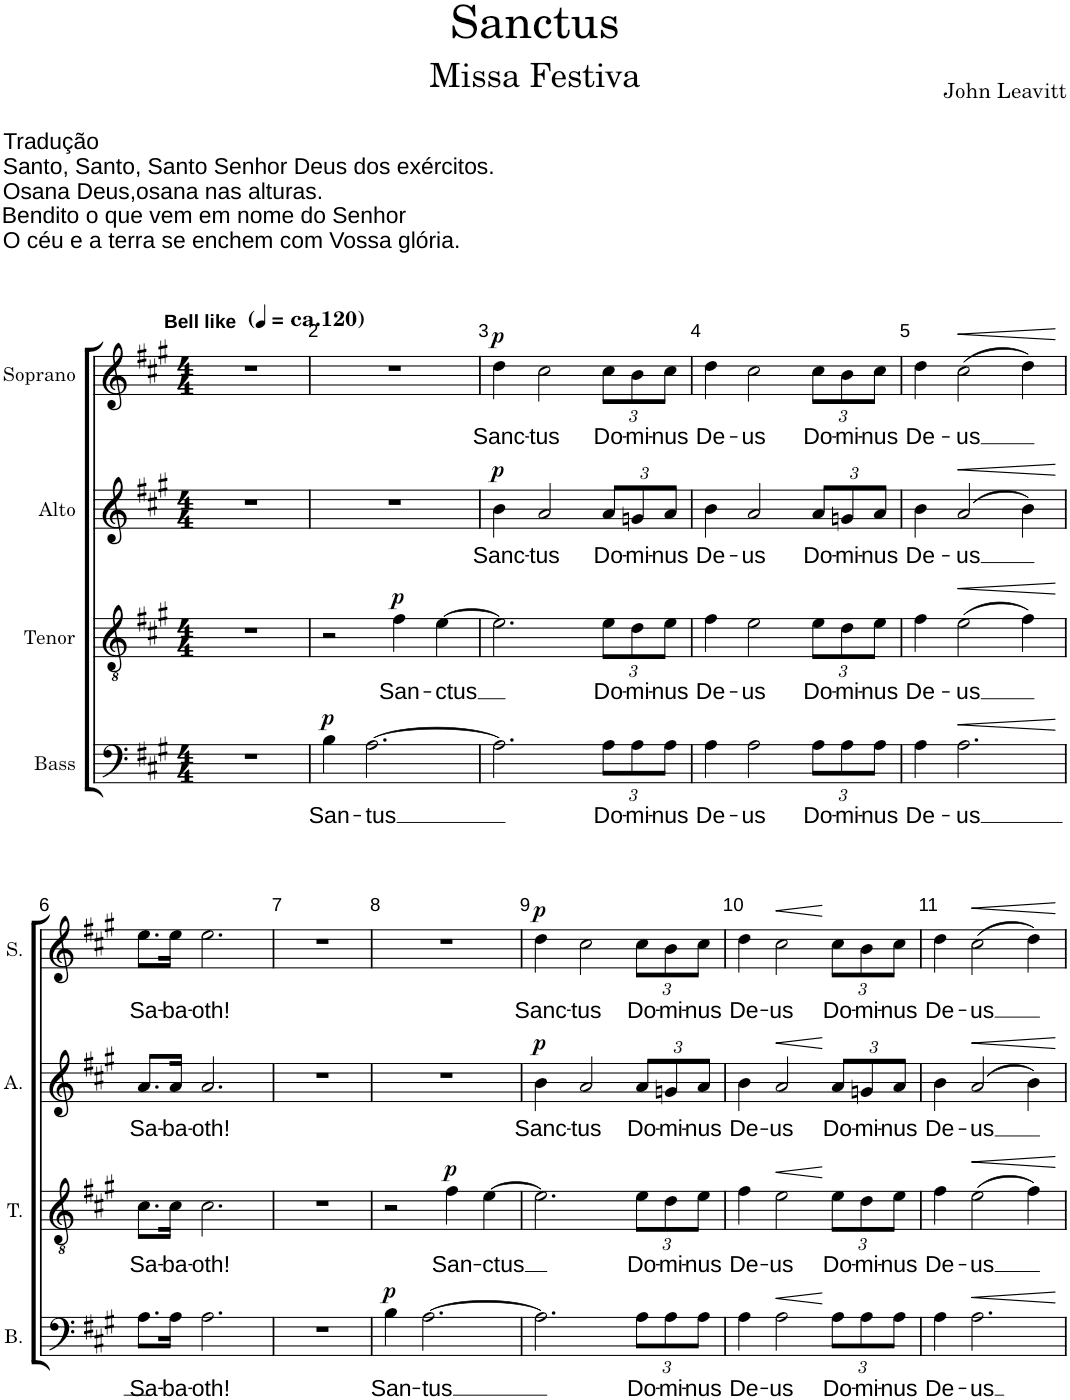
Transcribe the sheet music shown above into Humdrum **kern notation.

**kern	**text	**dynam	**kern	**text	**dynam	**kern	**text	**dynam	**kern	**text	**dynam
*part4	*part4	*part4	*part3	*part3	*part3	*part2	*part2	*part2	*part1	*part1	*part1
*staff4	*staff4	*staff4	*staff3	*staff3	*staff3	*staff2	*staff2	*staff2	*staff1	*staff1	*staff1
*I"Bass	*	*	*I"Tenor	*	*	*I"Alto	*	*	*I"Soprano	*	*
*I'B.	*	*	*I'T.	*	*	*I'A.	*	*	*I'S.	*	*
*clefF4	*	*	*clefGv2	*	*	*clefG2	*	*	*clefG2	*	*
*k[f#c#g#]	*	*	*k[f#c#g#]	*	*	*k[f#c#g#]	*	*	*k[f#c#g#]	*	*
*M4/4	*	*	*M4/4	*	*	*M4/4	*	*	*M4/4	*	*
=1	=1	=1	=1	=1	=1	=1	=1	=1	=1	=1	=1
!	!	!	!	!	!	!	!	!	!LO:TX:a:t=Tradução	!	!
!	!	!	!	!	!	!	!	!	!LO:TX:a:t=Santo, Santo, Santo Senhor Deus dos exércitos.	!	!
!	!	!	!	!	!	!	!	!	!LO:TX:a:t=Osana Deus,osana nas alturas.	!	!
!	!	!	!	!	!	!	!	!	!LO:TX:a:t=Bendito o que vem em nome do Senhor	!	!
!	!	!	!	!	!	!	!	!	!LO:TX:a:t=O céu e a terra se enchem com Vossa glória.	!	!
!	!	!	!	!	!	!	!	!	!LO:TX:a:B:t=(	!	!
!	!	!	!	!	!	!	!	!	!LO:TX:a:B:t=ca.120)	!	!
!	!	!	!	!	!	!	!	!	!LO:TX:a:B:t=Bell like	!	!
1r	.	.	1r	.	.	1r	.	.	1r	.	.
=2	=2	=2	=2	=2	=2	=2	=2	=2	=2	=2	=2
!	!LO:LY:b	!LO:DY:a	!	!	!	!	!	!	!	!	!
4B\	San-	p	2r	.	.	1r	.	.	1r	.	.
!	!LO:LY:b	!	!	!	!	!	!	!	!	!	!
[2.A\	-tus	.	.	.	.	.	.	.	.	.	.
!	!	!	!	!LO:LY:b	!LO:DY:a	!	!	!	!	!	!
.	.	.	4f#\	San-	p	.	.	.	.	.	.
!	!	!	!	!LO:LY:b	!	!	!	!	!	!	!
.	.	.	[4e\	-ctus	.	.	.	.	.	.	.
=3	=3	=3	=3	=3	=3	=3	=3	=3	=3	=3	=3
!	!	!	!	!	!	!	!LO:LY:b	!LO:DY:a	!	!LO:LY:b	!LO:DY:a
2.A\]	.	.	2.e\]	.	.	4b\	Sanc-	p	4dd\	Sanc-	p
!	!	!	!	!	!	!	!LO:LY:b	!	!	!LO:LY:b	!
.	.	.	.	.	.	2a/	-tus	.	2cc#\	-tus	.
*Xbrackettup	*	*	*	*	*	*	*	*	*	*	*
!	!LO:LY:b	!	!	!	!	!	!	!	!	!	!
*	*	*	*Xbrackettup	*	*	*	*	*	*	*	*
!	!	!	!	!LO:LY:b	!	!	!	!	!	!	!
*	*	*	*	*	*	*Xbrackettup	*	*	*	*	*
!	!	!	!	!	!	!	!LO:LY:b	!	!	!	!
*	*	*	*	*	*	*	*	*	*Xbrackettup	*	*
!	!	!	!	!	!	!	!	!	!	!LO:LY:b	!
12A\L	Do-	.	12e\L	Do-	.	12a/L	Do-	.	12cc#\L	Do-	.
!	!LO:LY:b	!	!	!LO:LY:b	!	!	!LO:LY:b	!	!	!LO:LY:b	!
12A\	-mi-	.	12d\	-mi-	.	12gn/	-mi-	.	12b\	-mi-	.
!	!LO:LY:b	!	!	!LO:LY:b	!	!	!LO:LY:b	!	!	!LO:LY:b	!
12A\J	-nus	.	12e\J	-nus	.	12a/J	-nus	.	12cc#\J	-nus	.
=4	=4	=4	=4	=4	=4	=4	=4	=4	=4	=4	=4
!	!LO:LY:b	!	!	!LO:LY:b	!	!	!LO:LY:b	!	!	!LO:LY:b	!
4A\	De-	.	4f#\	De-	.	4b\	De-	.	4dd\	De-	.
!	!LO:LY:b	!	!	!LO:LY:b	!	!	!LO:LY:b	!	!	!LO:LY:b	!
2A\	-us	.	2e\	-us	.	2a/	-us	.	2cc#\	-us	.
!	!LO:LY:b	!	!	!LO:LY:b	!	!	!LO:LY:b	!	!	!LO:LY:b	!
12A\L	Do-	.	12e\L	Do-	.	12a/L	Do-	.	12cc#\L	Do-	.
!	!LO:LY:b	!	!	!LO:LY:b	!	!	!LO:LY:b	!	!	!LO:LY:b	!
12A\	-mi-	.	12d\	-mi-	.	12gn/	-mi-	.	12b\	-mi-	.
!	!LO:LY:b	!	!	!LO:LY:b	!	!	!LO:LY:b	!	!	!LO:LY:b	!
12A\J	-nus	.	12e\J	-nus	.	12a/J	-nus	.	12cc#\J	-nus	.
=5	=5	=5	=5	=5	=5	=5	=5	=5	=5	=5	=5
!	!LO:LY:b	!	!	!LO:LY:b	!	!	!LO:LY:b	!	!	!LO:LY:b	!
4A\	De-	.	4f#\	De-	.	4b\	De-	.	4dd\	De-	.
!	!LO:LY:b	!LO:HP:b	!	!LO:LY:b	!LO:HP:b	!	!LO:LY:b	!LO:HP:b	!	!LO:LY:b	!LO:HP:b
2.A\	-us	<	(2e\	-us	<	(2a/	-us	<	(2cc#\	-us	<
.	.	.	4f#\)	.	.	4b\)	.	.	4dd\)	.	.
.	.	[	.	.	[	.	.	[	.	.	[
!!LO:LB:g=z
=6	=6	=6	=6	=6	=6	=6	=6	=6	=6	=6	=6
!	!LO:LY:b	!	!	!LO:LY:b	!	!	!LO:LY:b	!	!	!LO:LY:b	!
8.A\L	Sa-	.	8.c#\L	Sa-	.	8.a/L	Sa-	.	8.ee\L	Sa-	.
!	!LO:LY:b	!	!	!LO:LY:b	!	!	!LO:LY:b	!	!	!LO:LY:b	!
16A\Jk	-ba-	.	16c#\Jk	-ba-	.	16a/Jk	-ba-	.	16ee\Jk	-ba-	.
!	!LO:LY:b	!	!	!LO:LY:b	!	!	!LO:LY:b	!	!	!LO:LY:b	!
2.A\	-oth!	.	2.c#\	-oth!	.	2.a/	-oth!	.	2.ee\	-oth!	.
=7	=7	=7	=7	=7	=7	=7	=7	=7	=7	=7	=7
1r	.	.	1r	.	.	1r	.	.	1r	.	.
=8	=8	=8	=8	=8	=8	=8	=8	=8	=8	=8	=8
!	!LO:LY:b	!LO:DY:a	!	!	!	!	!	!	!	!	!
4B\	San-	p	2r	.	.	1r	.	.	1r	.	.
!	!LO:LY:b	!	!	!	!	!	!	!	!	!	!
[2.A\	-tus	.	.	.	.	.	.	.	.	.	.
!	!	!	!	!LO:LY:b	!LO:DY:a	!	!	!	!	!	!
.	.	.	4f#\	San-	p	.	.	.	.	.	.
!	!	!	!	!LO:LY:b	!	!	!	!	!	!	!
.	.	.	[4e\	-ctus	.	.	.	.	.	.	.
=9	=9	=9	=9	=9	=9	=9	=9	=9	=9	=9	=9
!	!	!	!	!	!	!	!LO:LY:b	!LO:DY:a	!	!LO:LY:b	!LO:DY:a
2.A\]	.	.	2.e\]	.	.	4b\	Sanc-	p	4dd\	Sanc-	p
!	!	!	!	!	!	!	!LO:LY:b	!	!	!LO:LY:b	!
.	.	.	.	.	.	2a/	-tus	.	2cc#\	-tus	.
!	!LO:LY:b	!	!	!LO:LY:b	!	!	!LO:LY:b	!	!	!LO:LY:b	!
12A\L	Do-	.	12e\L	Do-	.	12a/L	Do-	.	12cc#\L	Do-	.
!	!LO:LY:b	!	!	!LO:LY:b	!	!	!LO:LY:b	!	!	!LO:LY:b	!
12A\	-mi-	.	12d\	-mi-	.	12gn/	-mi-	.	12b\	-mi-	.
!	!LO:LY:b	!	!	!LO:LY:b	!	!	!LO:LY:b	!	!	!LO:LY:b	!
12A\J	-nus	.	12e\J	-nus	.	12a/J	-nus	.	12cc#\J	-nus	.
=10	=10	=10	=10	=10	=10	=10	=10	=10	=10	=10	=10
!	!LO:LY:b	!	!	!LO:LY:b	!	!	!LO:LY:b	!	!	!LO:LY:b	!
4A\	De-	.	4f#\	De-	.	4b\	De-	.	4dd\	De-	.
!	!LO:LY:b	!LO:HP:b	!	!LO:LY:b	!LO:HP:b	!	!LO:LY:b	!LO:HP:b	!	!LO:LY:b	!LO:HP:b
2A\	-us	<	2e\	-us	<	2a/	-us	<	2cc#\	-us	<
!	!LO:LY:b	!	!	!LO:LY:b	!	!	!LO:LY:b	!	!	!LO:LY:b	!
12A\L	Do-	[	12e\L	Do-	[	12a/L	Do-	[	12cc#\L	Do-	[
!	!LO:LY:b	!	!	!LO:LY:b	!	!	!LO:LY:b	!	!	!LO:LY:b	!
12A\	-mi-	.	12d\	-mi-	.	12gn/	-mi-	.	12b\	-mi-	.
!	!LO:LY:b	!	!	!LO:LY:b	!	!	!LO:LY:b	!	!	!LO:LY:b	!
12A\J	-nus	.	12e\J	-nus	.	12a/J	-nus	.	12cc#\J	-nus	.
=11	=11	=11	=11	=11	=11	=11	=11	=11	=11	=11	=11
!	!LO:LY:b	!	!	!LO:LY:b	!	!	!LO:LY:b	!	!	!LO:LY:b	!
4A\	De-	.	4f#\	De-	.	4b\	De-	.	4dd\	De-	.
!	!LO:LY:b	!LO:HP:b	!	!LO:LY:b	!LO:HP:b	!	!LO:LY:b	!LO:HP:b	!	!LO:LY:b	!LO:HP:b
2.A\	-us	<	(2e\	-us	<	(2a/	-us	<	(2cc#\	-us	<
.	.	.	4f#\)	.	.	4b\)	.	.	4dd\)	.	.
.	.	[	.	.	[	.	.	[	.	.	[
=	=	=	=	=	=	=	=	=	=	=	=
*-	*-	*-	*-	*-	*-	*-	*-	*-	*-	*-	*-
